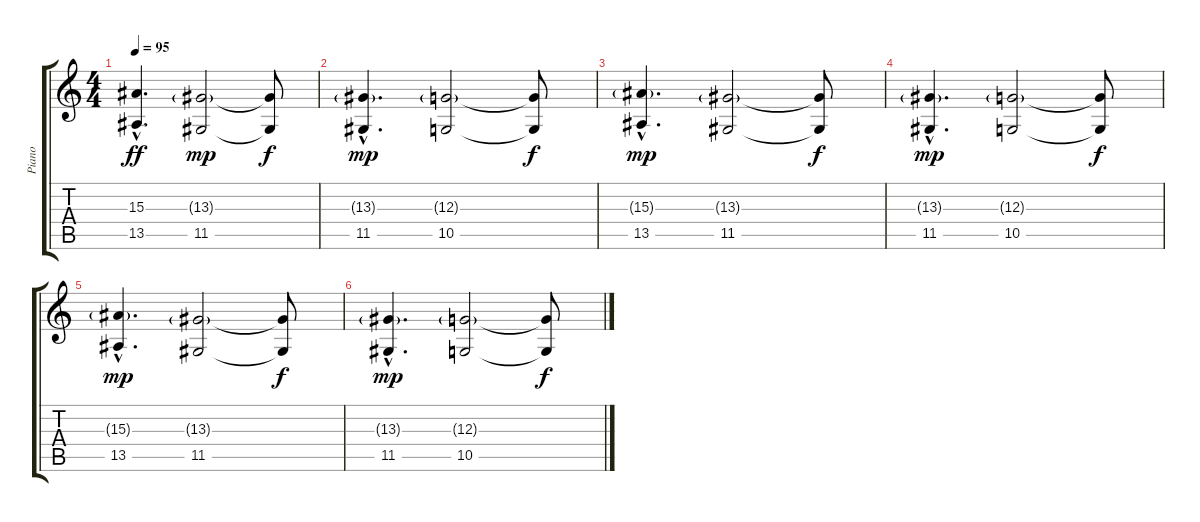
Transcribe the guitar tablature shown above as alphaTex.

\track ("Piano" "Piano") {instrument electricgrandpiano}
\staff {score tabs}
\tuning (E4 B3 G3 D3 A2 E2) {hide}
\ts (4 4)
\tempo 95
\clef g2
\ks c
(15.3{hac} 13.5{hac}).4{d dy ff instrument electricpiano1} (13.3{g} 11.5).2{dy mp} (13.3{t} 11.5{t}).8{dy f} |
(13.3{g hac} 11.5{hac}).4{d dy mp} (12.3{g} 10.5).2 (12.3{t} 10.5{t}).8{dy f} |
(15.3{g hac} 13.5{hac}).4{d dy mp volume 0 instrument electricpiano1} (13.3{g} 11.5).2 (13.3{t} 11.5{t}).8{dy f} |
(13.3{g hac} 11.5{hac}).4{d dy mp} (12.3{g} 10.5).2 (12.3{t} 10.5{t}).8{dy f} |
(15.3{g hac} 13.5{hac}).4{d dy mp instrument electricpiano1} (13.3{g} 11.5).2 (13.3{t} 11.5{t}).8{dy f} |
(13.3{g hac} 11.5{hac}).4{d dy mp} (12.3{g} 10.5).2 (12.3{t} 10.5{t}).8{dy f}
